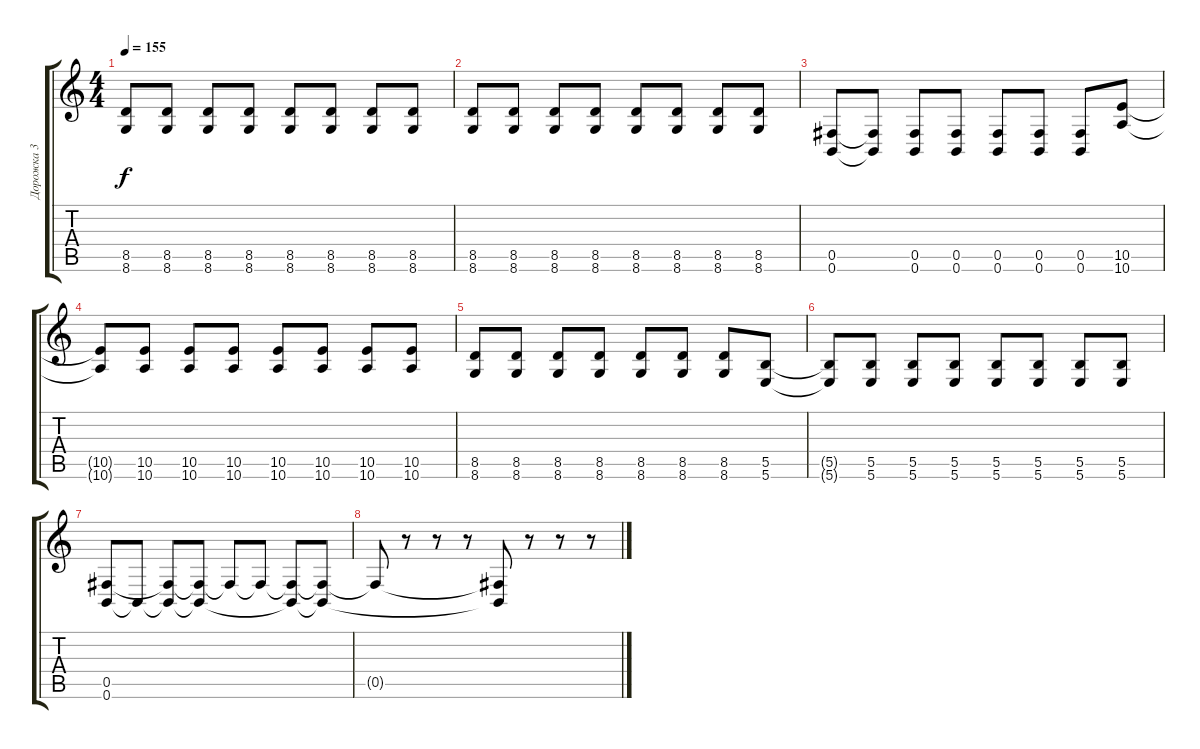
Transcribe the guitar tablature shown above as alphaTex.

\track ("Дорожка 3" "Дорожка 3") {instrument distortionguitar}
\staff {score tabs}
\tuning (Db4 Ab3 E3 B2 Gb2 B1) {hide}
\ts (4 4)
\tempo 155
\clef g2
\ks c
(8.5 8.6).8{dy f} (8.5 8.6).8 (8.5 8.6).8 (8.5 8.6).8 (8.5 8.6).8 (8.5 8.6).8 (8.5 8.6).8 (8.5 8.6).8 |
(8.5 8.6).8 (8.5 8.6).8 (8.5 8.6).8 (8.5 8.6).8 (8.5 8.6).8 (8.5 8.6).8 (8.5 8.6).8 (8.5 8.6).8 |
(0.5 0.6).8 (0.5{t} 0.6{t}).8 (0.5 0.6).8 (0.5 0.6).8 (0.5 0.6).8 (0.5 0.6).8 (0.5 0.6).8 (10.5 10.6).8 |
(10.5{t} 10.6{t}).8 (10.5 10.6).8 (10.5 10.6).8 (10.5 10.6).8 (10.5 10.6).8 (10.5 10.6).8 (10.5 10.6).8 (10.5 10.6).8 |
(8.5 8.6).8 (8.5 8.6).8 (8.5 8.6).8 (8.5 8.6).8 (8.5 8.6).8 (8.5 8.6).8 (8.5 8.6).8 (5.5 5.6).8 |
(5.5{t} 5.6{t}).8 (5.5 5.6).8 (5.5 5.6).8 (5.5 5.6).8 (5.5 5.6).8 (5.5 5.6).8 (5.5 5.6).8 (5.5 5.6).8 |
(0.5 0.6).8 0.6{t}.8 (0.5{t} 0.6{t}).8 (0.5{t} 0.6{t}).8 0.5{t}.8 0.5{t}.8 (0.5{t} 0.6{t}).8 (0.5{t} 0.6{t}).8 |
0.5{t}.8 r.8 r.8 r.8 (0.5{t} 0.6{t}).8 r.8 r.8 r.8
